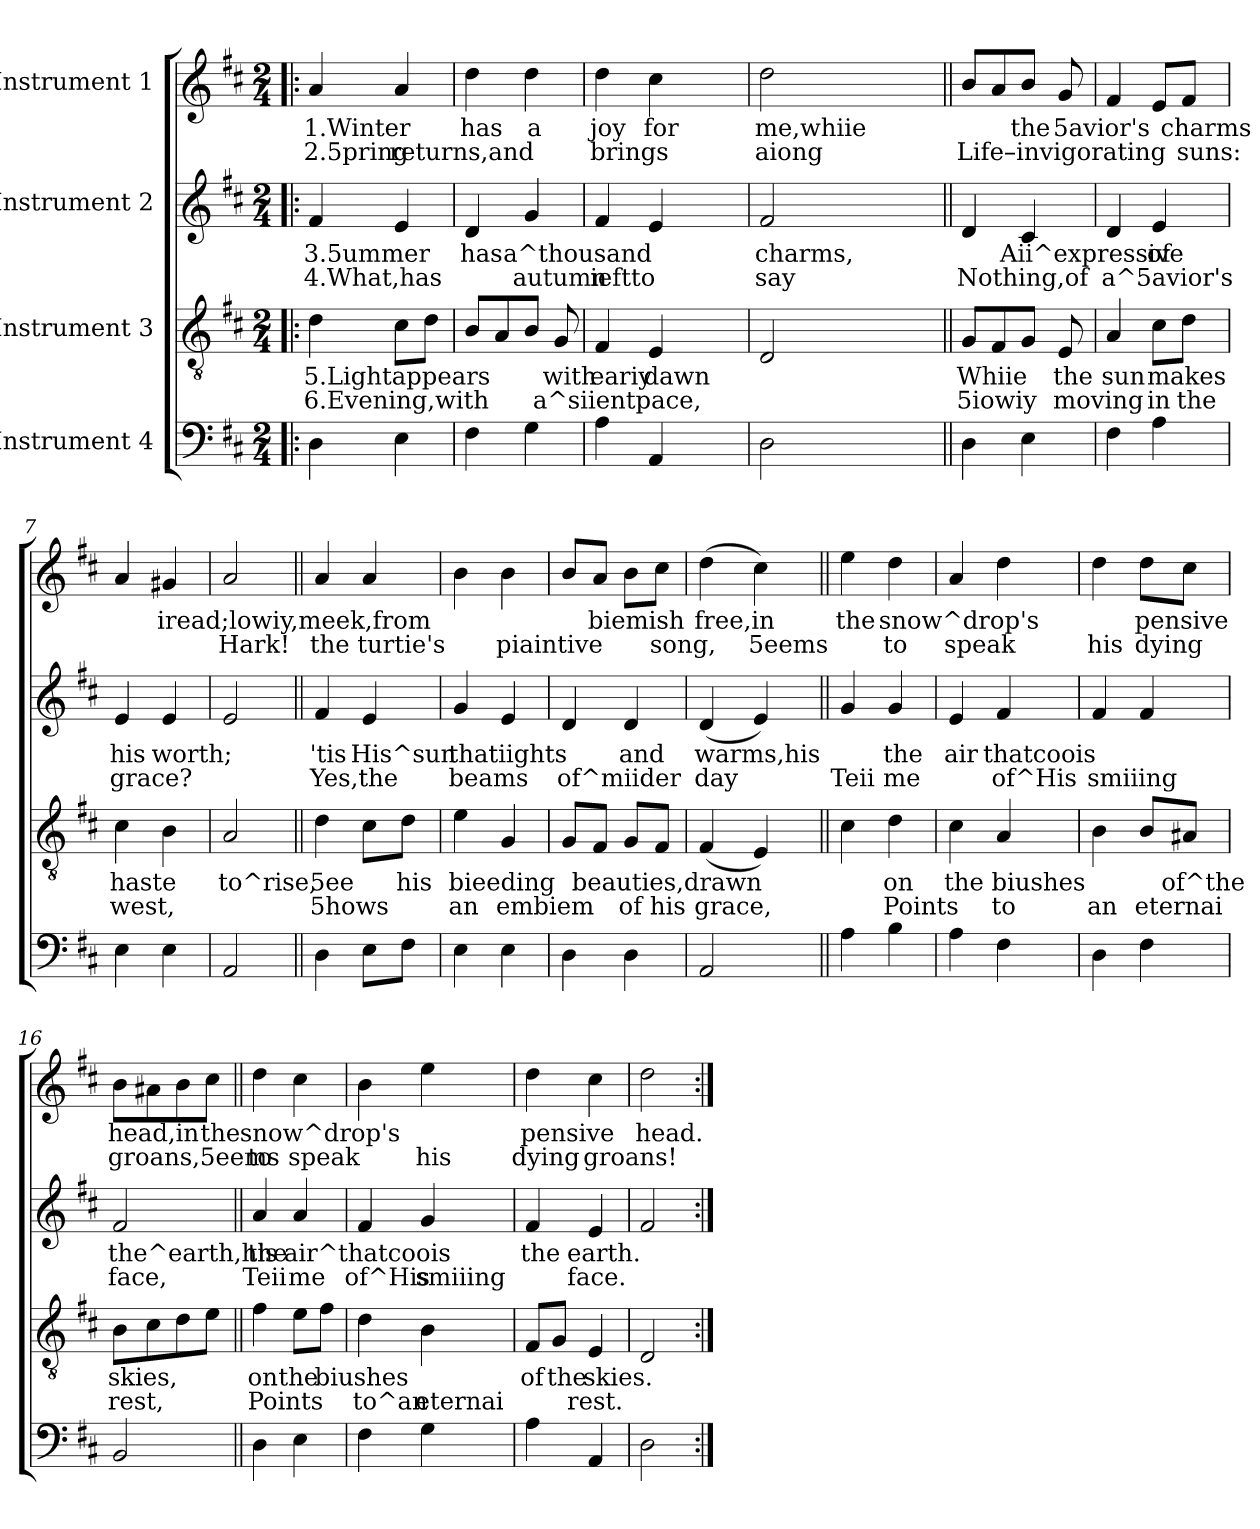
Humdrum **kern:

**kern	**kern	**text	**text	**kern	**text	**text	**kern	**text	**text
*part4	*part3	*part3	*part3	*part2	*part2	*part2	*part1	*part1	*part1
*staff4	*staff3	*staff3	*staff3	*staff2	*staff2	*staff2	*staff1	*staff1	*staff1
*I"Instrument 4	*I"Instrument 3	*	*	*I"Instrument 2	*	*	*I"Instrument 1	*	*
!!LO:PB:g=z
*stria5	*stria5	*	*	*stria5	*	*	*stria5	*	*
*clefF4	*clefGv2	*	*	*clefG2	*	*	*clefG2	*	*
*k[f#c#]	*k[f#c#]	*	*	*k[f#c#]	*	*	*k[f#c#]	*	*
*D:	*D:	*	*	*D:	*	*	*D:	*	*
*M2/4	*M2/4	*	*	*M2/4	*	*	*M2/4	*	*
=1!|:	=1!|:	=1!|:	=1!|:	=1!|:	=1!|:	=1!|:	=1!|:	=1!|:	=1!|:
!	!	!LO:LY:b	!LO:LY:b	!	!LO:LY:b	!LO:LY:b	!	!LO:LY:b:cj	!LO:LY:b:cj
4D\	4d\	5.Lightappears	6.Evening,with	4f#/	3.5ummer	4.What,has	4a/	1.Winter	2.5pring
!	!	!LO:LY:b	!LO:LY:b	!	!LO:LY:b	!LO:LY:b	!	!LO:LY:b:cj	!LO:LY:b:cj
4E\	8c#\L	.	.	4e/	.	.	4a/	.	returns,and
!	!	!LO:LY:b	!LO:LY:b	!	!	!	!	!	!
.	8d\J	.	.	.	.	.	.	.	.
=2	=2	=2	=2	=2	=2	=2	=2	=2	=2
!	!	!LO:LY:b	!LO:LY:b	!	!LO:LY:b	!LO:LY:b	!	!LO:LY:b:cj	!
4F#\	8B/L	.	.	4d/	has	.	4dd\	has	.
!	!	!LO:LY:b	!LO:LY:b	!	!	!	!	!	!
.	8A/	.	.	.	.	.	.	.	.
!	!	!LO:LY:b	!LO:LY:b	!	!LO:LY:b	!LO:LY:b	!	!LO:LY:b:cj	!
4G\	8B/J	.	.	4g/	a^thousand	autumn	4dd\	a	.
!	!	!LO:LY:b	!LO:LY:b	!	!	!	!	!	!
.	8G/	with	a^siientpace,	.	.	.	.	.	.
=3	=3	=3	=3	=3	=3	=3	=3	=3	=3
!	!	!LO:LY:b	!	!	!LO:LY:b	!LO:LY:b	!	!LO:LY:b:cj	!LO:LY:b:cj
4A\	4F#/	eariy	.	4f#/	.	ieftto	4dd\	joy	brings
!	!	!LO:LY:b	!	!	!LO:LY:b	!LO:LY:b	!	!LO:LY:b:cj	!LO:LY:b:cj
4AA/	4E/	dawn	.	4e/	.	.	4cc#\	for	.
=4	=4	=4	=4	=4	=4	=4	=4	=4	=4
!	!	!LO:LY:b	!	!	!LO:LY:b	!LO:LY:b	!	!LO:LY:b:cj	!LO:LY:b:cj
2D\	2D/	.	.	2f#/	charms,	say	2dd\	me,whiie	aiong
=5||	=5||	=5||	=5||	=5||	=5||	=5||	=5||	=5||	=5||
!	!	!LO:LY:b	!LO:LY:b	!	!LO:LY:b	!LO:LY:b	!	!LO:LY:b:cj	!LO:LY:b:cj
4D\	8G/L	Whiie	5iowiy	4d/	.	Nothing,of	8b>/L	.	Life–invigorating
!	!	!LO:LY:b	!LO:LY:b	!	!	!	!	!LO:LY:b:cj	!LO:LY:b:cj
.	8F#/	.	.	.	.	.	8a/	.	.
!	!	!LO:LY:b	!LO:LY:b	!	!LO:LY:b	!LO:LY:b	!	!LO:LY:b:cj	!LO:LY:b:cj
4E\	8G/J	.	.	4c#/	Aii^expressive	.	8b/J	the	.
!	!	!LO:LY:b	!LO:LY:b	!	!	!	!	!LO:LY:b:cj	!LO:LY:b:cj
.	8E/	the	moving	.	.	.	8g/	5avior's	.
=6	=6	=6	=6	=6	=6	=6	=6	=6	=6
!	!	!LO:LY:b	!LO:LY:b	!	!LO:LY:b	!LO:LY:b	!	!LO:LY:b:cj	!LO:LY:b:cj
4F#\	4A/	sun	.	4d/	.	a^5avior's	4f#/	.	.
!	!	!LO:LY:b	!LO:LY:b	!	!LO:LY:b	!LO:LY:b	!	!LO:LY:b:cj	!LO:LY:b:cj
4A\	8c#\L	makes	in	4e/	of	.	8e/L	.	.
!	!	!LO:LY:b	!LO:LY:b	!	!	!	!	!LO:LY:b:cj	!LO:LY:b:cj
.	8d\J	.	the	.	.	.	8f#/J	charms	suns:
!!LO:PB:g=z
=7	=7	=7	=7	=7	=7	=7	=7	=7	=7
!	!	!LO:LY:b	!LO:LY:b	!	!LO:LY:b	!LO:LY:b	!	!LO:LY:b:cj	!
4E\	4c#\	haste	west,	4e/	his	grace?	4a/	.	.
!	!	!LO:LY:b	!LO:LY:b	!	!LO:LY:b	!LO:LY:b	!	!LO:LY:b:cj	!
4E\	4B\	.	.	4e/	worth;	.	4g#X/	iread;lowiy,meek,from	.
=8	=8	=8	=8	=8	=8	=8	=8	=8	=8
!	!	!LO:LY:b	!	!	!LO:LY:b	!	!	!LO:LY:b:cj	!LO:LY:b:cj
2AA/	2A/	to^rise,	.	2e/	.	.	2a/	.	Hark!
=9||	=9||	=9||	=9||	=9||	=9||	=9||	=9||	=9||	=9||
!	!	!LO:LY:b	!LO:LY:b	!	!LO:LY:b	!LO:LY:b	!	!LO:LY:b:cj	!LO:LY:b:cj
4D\	4d\	5ee	5hows	4f#/	'tis	Yes,the	4a/	.	the
!	!	!LO:LY:b	!LO:LY:b	!	!LO:LY:b	!LO:LY:b	!	!LO:LY:b:cj	!LO:LY:b:cj
8E\L	8c#\L	.	.	4e/	His^sun	.	4a>/	.	turtie's
!	!	!LO:LY:b	!LO:LY:b	!	!	!	!	!	!
8F#\J	8d\J	his	.	.	.	.	.	.	.
=10	=10	=10	=10	=10	=10	=10	=10	=10	=10
!	!	!LO:LY:b	!LO:LY:b	!	!LO:LY:b	!LO:LY:b	!	!LO:LY:b:cj	!LO:LY:b:cj
4E\	4e\	bieeding	an	4g/	thatiights	beams	4b>\	.	.
!	!	!LO:LY:b	!LO:LY:b	!	!LO:LY:b	!LO:LY:b	!	!LO:LY:b:cj	!LO:LY:b:cj
4E\	4G/	.	embiem	4e/	.	.	4b\	.	piaintive
=11	=11	=11	=11	=11	=11	=11	=11	=11	=11
!	!	!LO:LY:b	!LO:LY:b	!	!LO:LY:b	!LO:LY:b	!	!LO:LY:b:cj	!LO:LY:b:cj
4D\	8G/L	.	.	4d/	.	of^miider	8b/L	.	.
!	!	!LO:LY:b	!LO:LY:b	!	!	!	!	!LO:LY:b:cj	!LO:LY:b:cj
.	8F#/J	beauties,drawn	.	.	.	.	8a/J	biemish	.
!	!	!LO:LY:b	!LO:LY:b	!	!LO:LY:b	!LO:LY:b	!	!LO:LY:b:cj	!LO:LY:b:cj
4D\	8G/L	.	of	4d/	and	.	8b\L	.	.
!	!	!LO:LY:b	!LO:LY:b	!	!	!	!	!LO:LY:b:cj	!LO:LY:b:cj
.	8F#/J	.	his	.	.	.	8cc#\J	.	song,
=12	=12	=12	=12	=12	=12	=12	=12	=12	=12
!	!	!LO:LY:b	!LO:LY:b	!	!LO:LY:b	!LO:LY:b	!	!LO:LY:b:cj	!LO:LY:b:cj
2AA/	(<4F#/	.	grace,	(<4d/	warms,his	day	(>4dd\	free,in	.
!	!	!LO:LY:b	!LO:LY:b	!	!LO:LY:b	!LO:LY:b	!	!LO:LY:b:cj	!LO:LY:b:cj
.	4E/)	.	.	4e/)	.	.	4cc#\)	.	5eems
=13||	=13||	=13||	=13||	=13||	=13||	=13||	=13||	=13||	=13||
!	!	!LO:LY:b	!LO:LY:b	!	!LO:LY:b	!LO:LY:b	!	!LO:LY:b:cj	!LO:LY:b:cj
4A\	4c#\	.	.	4g/	.	Teii	4ee\	the	.
!	!	!LO:LY:b	!LO:LY:b	!	!LO:LY:b	!LO:LY:b	!	!LO:LY:b:cj	!LO:LY:b:cj
4B\	4d\	on	Points	4g/	the	me	4dd\	snow^drop's	to
!!LO:LB:g=z
=14	=14	=14	=14	=14	=14	=14	=14	=14	=14
!	!	!LO:LY:b	!LO:LY:b	!	!LO:LY:b	!LO:LY:b	!	!LO:LY:b:cj	!LO:LY:b:cj
4A\	4c#\	the	.	4e/	air	.	4a/	.	speak
!	!	!LO:LY:b	!LO:LY:b	!	!LO:LY:b	!LO:LY:b	!	!LO:LY:b:cj	!LO:LY:b:cj
4F#\	4A/	biushes	to	4f#/	thatcoois	of^His	4dd\	.	.
=15	=15	=15	=15	=15	=15	=15	=15	=15	=15
!	!	!LO:LY:b	!LO:LY:b	!	!LO:LY:b	!LO:LY:b	!	!LO:LY:b:cj	!LO:LY:b:cj
4D\	4B\	.	an	4f#/	.	smiiing	4dd>\	.	his
!	!	!LO:LY:b	!LO:LY:b	!	!LO:LY:b	!LO:LY:b	!	!LO:LY:b:cj	!LO:LY:b:cj
4F#\	8B/L	.	eternai	4f#/	.	.	8dd\L	pensive	dying
!	!	!LO:LY:b	!LO:LY:b	!	!	!	!	!LO:LY:b:cj	!LO:LY:b:cj
.	8A#X/J	of^the	.	.	.	.	8cc#\J	.	.
=16	=16	=16	=16	=16	=16	=16	=16	=16	=16
!	!	!LO:LY:b	!LO:LY:b	!	!LO:LY:b	!LO:LY:b	!	!LO:LY:b:cj	!LO:LY:b:cj
2BB/	8B\L	skies,	rest,	2f#/	the^earth,his	face,	8b\L	head,in	groans,5eems
!	!	!LO:LY:b	!LO:LY:b	!	!	!	!	!LO:LY:b:cj	!LO:LY:b:cj
.	8c#\	.	.	.	.	.	8a#X\	.	.
!	!	!LO:LY:b	!LO:LY:b	!	!	!	!	!LO:LY:b:cj	!LO:LY:b:cj
.	8d\	.	.	.	.	.	8b\	.	.
!	!	!LO:LY:b	!LO:LY:b	!	!	!	!	!LO:LY:b:cj	!LO:LY:b:cj
.	8e\J	.	.	.	.	.	8cc#\J	the	.
=17||	=17||	=17||	=17||	=17||	=17||	=17||	=17||	=17||	=17||
!	!	!LO:LY:b	!LO:LY:b	!	!LO:LY:b	!LO:LY:b	!	!LO:LY:b:cj	!LO:LY:b:cj
4D\	4f#\	on	Points	4a/	the	Teii	4dd\	snow^drop's	to
!	!	!LO:LY:b	!LO:LY:b	!	!LO:LY:b	!LO:LY:b	!	!LO:LY:b:cj	!LO:LY:b:cj
4E\	8e\L	the	.	4a/	air^thatcoois	me	4cc#\	.	speak
!	!	!LO:LY:b	!LO:LY:b	!	!	!	!	!	!
.	8f#\J	biushes	.	.	.	.	.	.	.
=18	=18	=18	=18	=18	=18	=18	=18	=18	=18
!	!	!LO:LY:b	!LO:LY:b	!	!LO:LY:b	!LO:LY:b	!	!LO:LY:b:cj	!LO:LY:b:cj
4F#\	4d\	.	to^an	4f#/	.	of^His	4b\	.	.
!	!	!LO:LY:b	!LO:LY:b	!	!LO:LY:b	!LO:LY:b	!	!LO:LY:b:cj	!LO:LY:b:cj
4G\	4B\	.	eternai	4g/	.	smiiing	4ee\	.	his
=19	=19	=19	=19	=19	=19	=19	=19	=19	=19
!	!	!LO:LY:b	!LO:LY:b	!	!LO:LY:b	!LO:LY:b	!	!LO:LY:b:cj	!LO:LY:b:cj
4A\	8F#/L	of	.	4f#/	the	.	4dd\	pensive	dying
!	!	!LO:LY:b	!LO:LY:b	!	!	!	!	!	!
.	8G/J	the	.	.	.	.	.	.	.
!	!	!LO:LY:b	!LO:LY:b	!	!LO:LY:b	!LO:LY:b	!	!LO:LY:b:cj	!LO:LY:b:cj
4AA/	4E/	skies.	rest.	4e/	earth.	face.	4cc#\	.	groans!
=20	=20	=20	=20	=20	=20	=20	=20	=20	=20
!	!	!LO:LY:b	!	!	!LO:LY:b	!	!	!LO:LY:b:cj	!
2D\	2D/	.	.	2f#/	.	.	2dd\	head.	.
=:|!	=:|!	=:|!	=:|!	=:|!	=:|!	=:|!	=:|!	=:|!	=:|!
*-	*-	*-	*-	*-	*-	*-	*-	*-	*-
